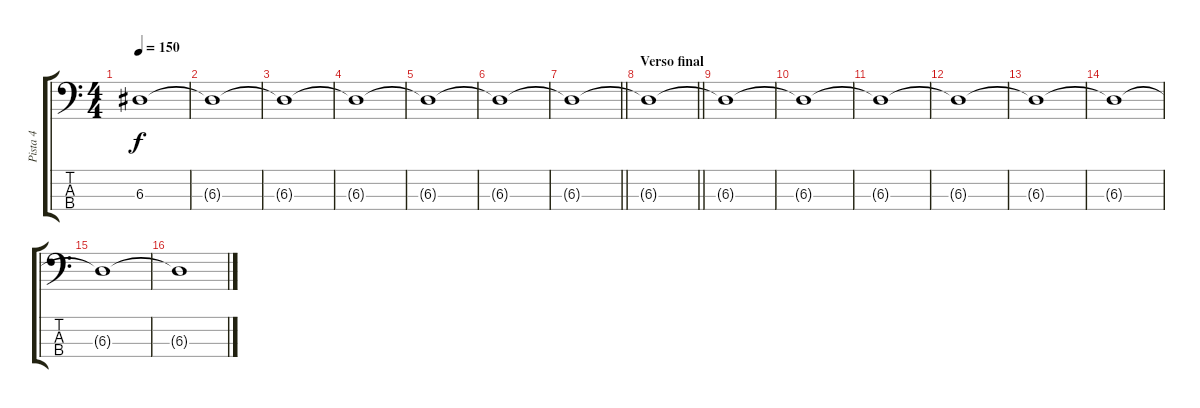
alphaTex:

\track ("Pista 4" "Pista 4") {instrument electricbassfinger}
\staff {score tabs}
\tuning (G2 D2 A1 E1) {hide}
\ts (4 4)
\tempo 150
\clef f4
\ks c
6.3.1{dy f volume 1} |
6.3{t}.1 |
6.3{t}.1 |
6.3{t}.1 |
6.3{t}.1 |
6.3{t}.1 |
\barLineRight lightlight
6.3{t}.1 |
\section ("" "Verso final")
\barLineRight lightlight
6.3{t}.1 |
6.3{t}.1 |
6.3{t}.1 |
6.3{t}.1 |
6.3{t}.1 |
6.3{t}.1 |
6.3{t}.1 |
6.3{t}.1 |
6.3{t}.1
